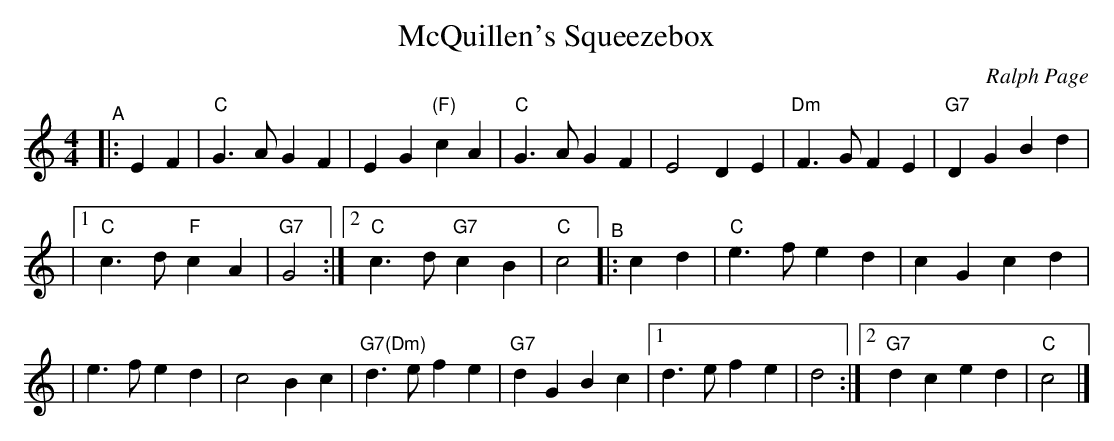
X:1
T: McQuillen's Squeezebox
C: Ralph Page
M: 4/4
L: 1/4
K: C
"^A"|: EF | "C"G>A GF | EG "(F)"cA | "C"G>A GF | E2 DE | "Dm"F>G FE | "G7"DG Bd |
|[1 "C"c>d "F"cA | "G7"G2 :|[2 "C"c>d "G7"cB | "C"c2 "^B"|: cd | "C"e>f ed | cG cd |
| e>f ed | c2 Bc | "G7(Dm)"d>e fe | "G7"dG Bc |[1 d>e fe | d2 :|[2 "G7"dc ed | "C"c2 |]
